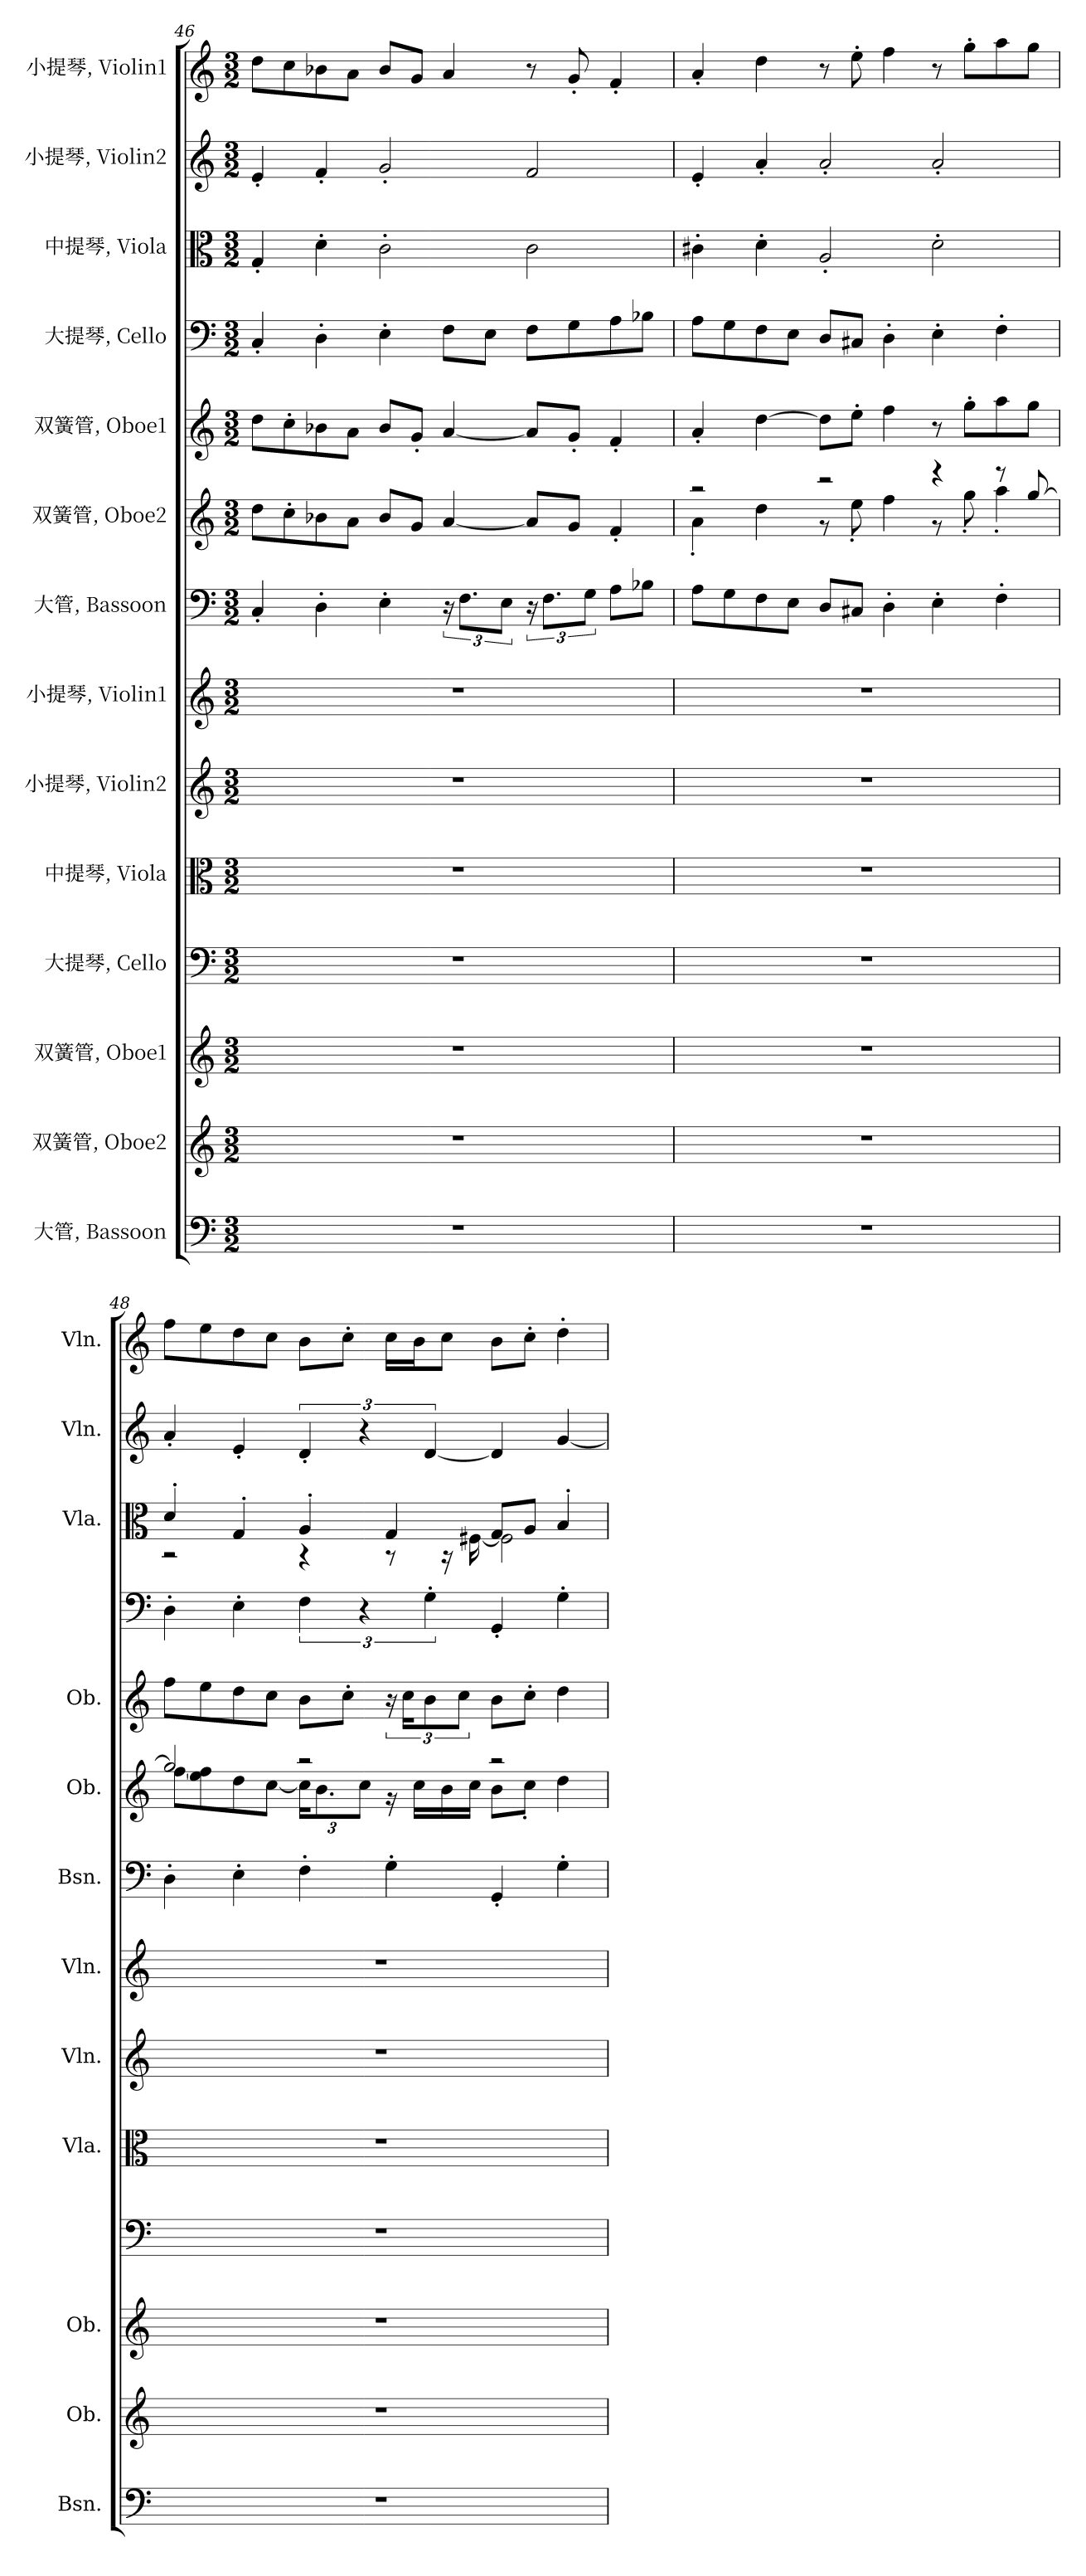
**kern	**kern	**kern	**kern	**kern	**kern	**kern	**kern	**kern	**kern	**kern	**kern	**kern	**kern
*part14	*part13	*part12	*part11	*part10	*part9	*part8	*part7	*part6	*part5	*part4	*part3	*part2	*part1
*staff14	*staff13	*staff12	*staff11	*staff10	*staff9	*staff8	*staff7	*staff6	*staff5	*staff4	*staff3	*staff2	*staff1
*I"大管, Bassoon	*I"双簧管, Oboe2	*I"双簧管, Oboe1	*I"大提琴, Cello	*I"中提琴, Viola	*I"小提琴, Violin2	*I"小提琴, Violin1	*I"大管, Bassoon	*I"双簧管, Oboe2	*I"双簧管, Oboe1	*I"大提琴, Cello	*I"中提琴, Viola	*I"小提琴, Violin2	*I"小提琴, Violin1
*I'Bsn.	*I'Ob.	*I'Ob.	*	*I'Vla.	*I'Vln.	*I'Vln.	*I'Bsn.	*I'Ob.	*I'Ob.	*	*I'Vla.	*I'Vln.	*I'Vln.
!!LO:PB:g=z
*clefF4	*clefG2	*clefG2	*clefF4	*clefC3	*clefG2	*clefG2	*clefF4	*clefG2	*clefG2	*clefF4	*clefC3	*clefG2	*clefG2
*k[]	*k[]	*k[]	*k[]	*k[]	*k[]	*k[]	*k[]	*k[]	*k[]	*k[]	*k[]	*k[]	*k[]
*M3/2	*M3/2	*M3/2	*M3/2	*M3/2	*M3/2	*M3/2	*M3/2	*M3/2	*M3/2	*M3/2	*M3/2	*M3/2	*M3/2
=46	=46	=46	=46	=46	=46	=46	=46	=46	=46	=46	=46	=46	=46
1.r	1.r	1.r	1.r	1.r	1.r	1.r	4C'/	8dd\L	8dd\L	4C'/	4G'/	4e'/	8dd\L
.	.	.	.	.	.	.	.	8cc'\	8cc'\	.	.	.	8cc\
.	.	.	.	.	.	.	4D'\	8b-X\	8b-X\	4D'\	4d'\	4f'/	8b-X\
.	.	.	.	.	.	.	.	8a\J	8a\J	.	.	.	8a\J
.	.	.	.	.	.	.	4E'\	8b-/L	8b-/L	4E'\	2c'\	2g'/	8b-/L
.	.	.	.	.	.	.	.	8g/J	8g'/J	.	.	.	8g/J
.	.	.	.	.	.	.	24r	[4a/	[4a/	8F\L	.	.	4a/
.	.	.	.	.	.	.	12.F\L	.	.	.	.	.	.
.	.	.	.	.	.	.	.	.	.	8E\J	.	.	.
.	.	.	.	.	.	.	12E\J	.	.	.	.	.	.
.	.	.	.	.	.	.	24r	8a/L]	8a/L]	8F\L	2c\	2f/	8r
.	.	.	.	.	.	.	12.F\L	.	.	.	.	.	.
.	.	.	.	.	.	.	.	8g/J	8g'/J	8G\	.	.	8g'/
.	.	.	.	.	.	.	12G\J	.	.	.	.	.	.
.	.	.	.	.	.	.	8A\L	4f'/	4f'/	8A\	.	.	4f'/
.	.	.	.	.	.	.	8B-X\J	.	.	8B-X\J	.	.	.
=47	=47	=47	=47	=47	=47	=47	=47	=47	=47	=47	=47	=47	=47
*	*	*	*	*	*	*	*	*^	*	*	*	*	*
1.r	1.r	1.r	1.r	1.r	1.r	1.r	8A\L	2r	4a'\	4a'/	8A\L	4c#X'\	4e'/	4a'/
.	.	.	.	.	.	.	8G\	.	.	.	8G\	.	.	.
.	.	.	.	.	.	.	8F\	.	4dd\	[4dd\	8F\	4d'\	4a'/	4dd\
.	.	.	.	.	.	.	8E\J	.	.	.	8E\J	.	.	.
.	.	.	.	.	.	.	8D/L	2r	8r	8dd\L]	8D/L	2A'/	2a'/	8r
.	.	.	.	.	.	.	8C#X/J	.	8ee'\	8ee'\J	8C#X/J	.	.	8ee'\
.	.	.	.	.	.	.	4D'\	.	4ff\	4ff\	4D'\	.	.	4ff\
.	.	.	.	.	.	.	4E'\	4r	8r	8r	4E'\	2d'\	2a'/	8r
.	.	.	.	.	.	.	.	.	8gg'\	8gg'\L	.	.	.	8gg'\L
.	.	.	.	.	.	.	4F'\	8r	4aa'\	8aa\	4F'\	.	.	8aa\
.	.	.	.	.	.	.	.	[8gg/	.	8gg\J	.	.	.	8gg\J
!!LO:PB:g=z
=48	=48	=48	=48	=48	=48	=48	=48	=48	=48	=48	=48	=48	=48	=48
*	*	*	*	*	*	*	*	*	*	*	*	*^	*	*
1.r	1.r	1.r	1.r	1.r	1.r	1.r	4D'\	2gg/]	[8ff\L	8ff\L	4D'\	4d'/	2r	4a'/	8ff\L
.	.	.	.	.	.	.	.	.	8ee\ 8ff\]	8ee\	.	.	.	.	8ee\
.	.	.	.	.	.	.	4E'\	.	8dd\	8dd\	4E'\	4G'/	.	4e'/	8dd\
.	.	.	.	.	.	.	.	.	[8cc\J	8cc\J	.	.	.	.	8cc\J
*	*	*	*	*	*	*	*	*	*Xbrackettup	*	*	*	*	*	*
.	.	.	.	.	.	.	4F'\	2r	24cc\KL]	8b\L	6F\	4A'/	4r	6d'/	8b\L
.	.	.	.	.	.	.	.	.	12.b\	.	.	.	.	.	.
.	.	.	.	.	.	.	.	.	.	8cc'\J	.	.	.	.	8cc'\J
.	.	.	.	.	.	.	.	.	12cc\J	.	6r	.	.	6r	.
.	.	.	.	.	.	.	4G'\	.	16r	24r	.	4G/	8r	.	16cc\LL
.	.	.	.	.	.	.	.	.	.	24cc\KL	.	.	.	.	.
.	.	.	.	.	.	.	.	.	16cc\LL	.	.	.	.	.	16b\J
.	.	.	.	.	.	.	.	.	.	12b\	6G'\	.	.	[6d/	.
.	.	.	.	.	.	.	.	.	16b\	.	.	.	16r	.	8cc\J
.	.	.	.	.	.	.	.	.	.	12cc\J	.	.	.	.	.
.	.	.	.	.	.	.	.	.	16cc\JJ	.	.	.	[16F#X\	.	.
.	.	.	.	.	.	.	4GG'/	2r	8b\L	8b\L	4GG'/	8G/L	2F#\]	4d/]	8b\L
.	.	.	.	.	.	.	.	.	8cc'\J	8cc'\J	.	8A/J	.	.	8cc'\J
.	.	.	.	.	.	.	4G'\	.	4dd\	4dd\	4G'\	4B'/	.	[4g/	4dd'\
*	*	*	*	*	*	*	*	*v	*v	*	*	*v	*v	*	*
=	=	=	=	=	=	=	=	=	=	=	=	=	=
*-	*-	*-	*-	*-	*-	*-	*-	*-	*-	*-	*-	*-	*-
